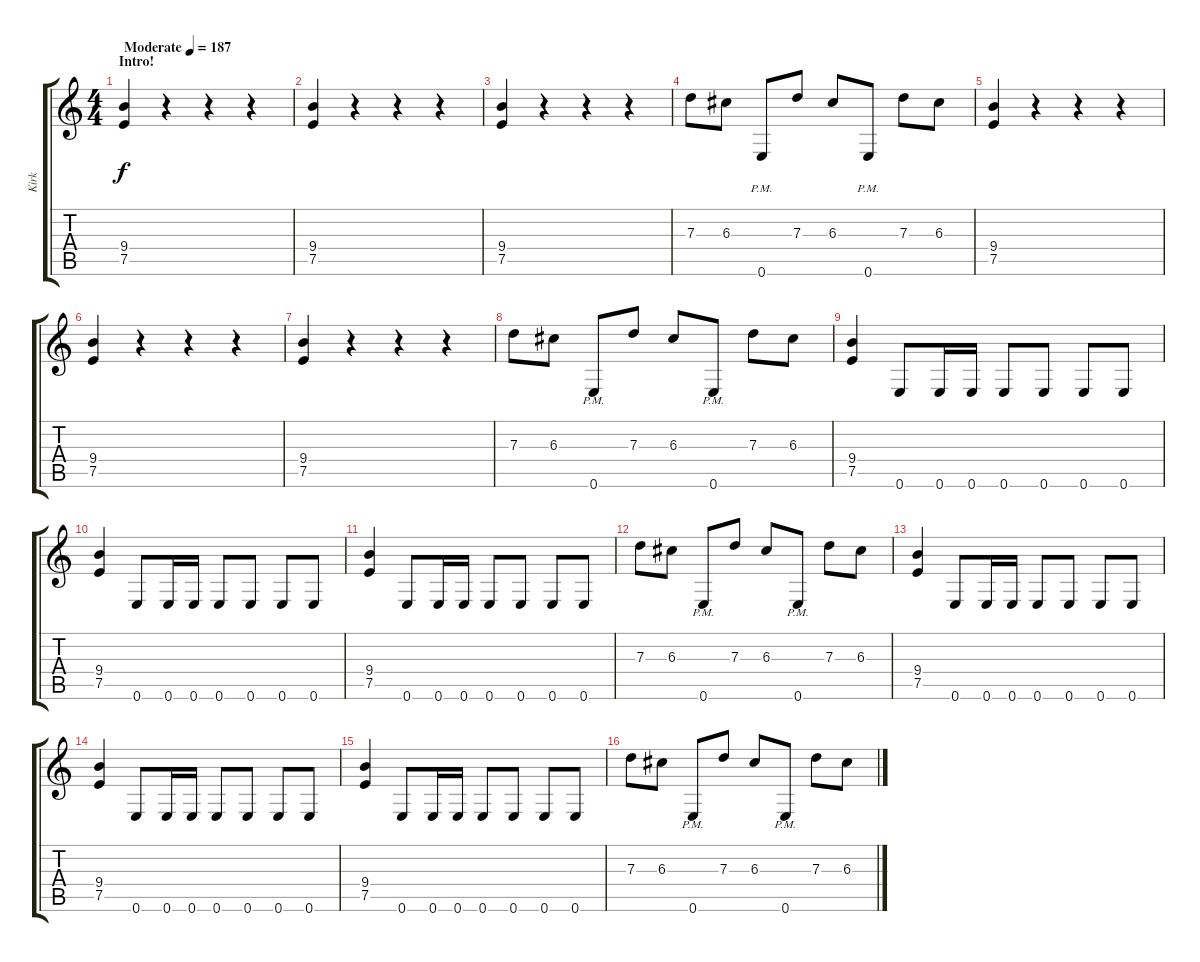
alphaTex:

\track ("Kirk" "Kirk") {instrument distortionguitar}
\staff {score tabs}
\tuning (E4 B3 G3 D3 A2 E2) {hide}
\ts (4 4)
\section ("" "Intro!")
\tempo (187 "Moderate")
\clef g2
\ks c
(9.4 7.5).4{dy f instrument distortionguitar} r.4 r.4 r.4 |
(9.4 7.5).4 r.4 r.4 r.4 |
(9.4 7.5).4 r.4 r.4 r.4 |
7.3.8 6.3.8 0.6{pm}.8 7.3.8 6.3.8 0.6{pm}.8 7.3.8 6.3.8 |
(9.4 7.5).4 r.4 r.4 r.4 |
(9.4 7.5).4 r.4 r.4 r.4 |
(9.4 7.5).4 r.4 r.4 r.4 |
7.3.8 6.3.8 0.6{pm}.8 7.3.8 6.3.8 0.6{pm}.8 7.3.8 6.3.8 |
(9.4 7.5).4 0.6.8 0.6.16 0.6.16 0.6.8 0.6.8 0.6.8 0.6.8 |
(9.4 7.5).4 0.6.8 0.6.16 0.6.16 0.6.8 0.6.8 0.6.8 0.6.8 |
(9.4 7.5).4 0.6.8 0.6.16 0.6.16 0.6.8 0.6.8 0.6.8 0.6.8 |
7.3.8 6.3.8 0.6{pm}.8 7.3.8 6.3.8 0.6{pm}.8 7.3.8 6.3.8 |
(9.4 7.5).4 0.6.8 0.6.16 0.6.16 0.6.8 0.6.8 0.6.8 0.6.8 |
(9.4 7.5).4 0.6.8 0.6.16 0.6.16 0.6.8 0.6.8 0.6.8 0.6.8 |
(9.4 7.5).4 0.6.8 0.6.16 0.6.16 0.6.8 0.6.8 0.6.8 0.6.8 |
7.3.8 6.3.8 0.6{pm}.8 7.3.8 6.3.8 0.6{pm}.8 7.3.8 6.3.8
